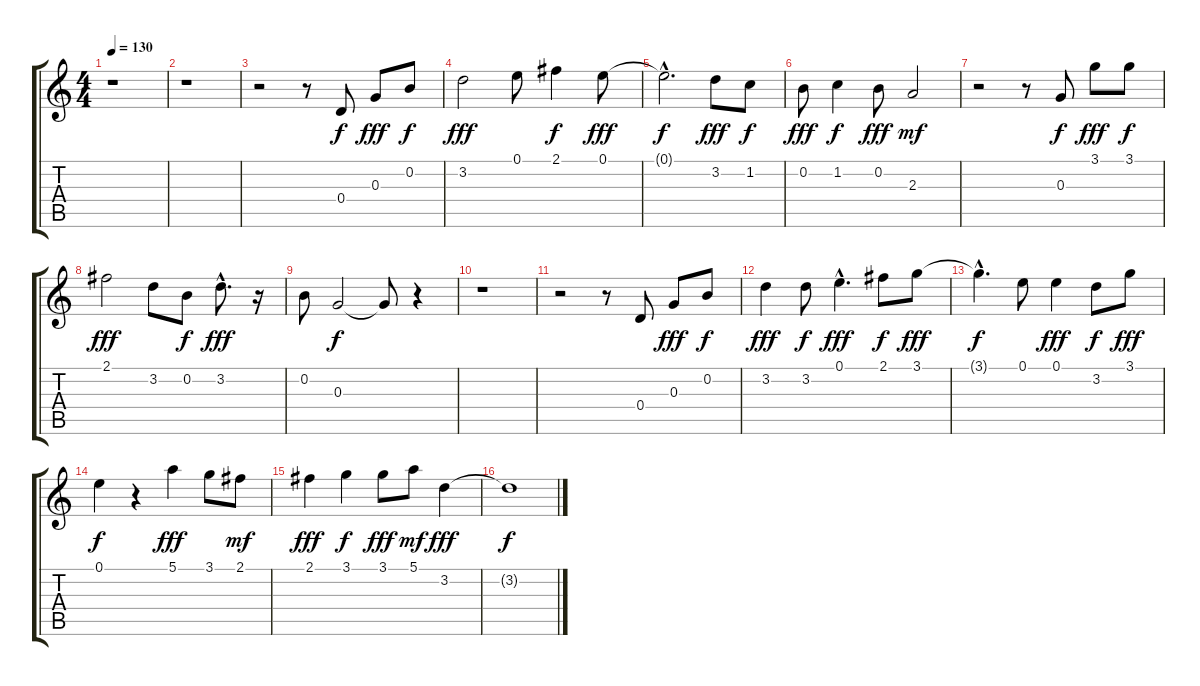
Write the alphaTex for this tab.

\track "" {instrument fretlessbass}
\staff {score tabs}
\tuning (E4 B3 G3 D3 A2 E2) {hide}
\ts (4 4)
\tempo 130
\clef g2
\ks c
r.1{dy f instrument fretlessbass} |
r.1 |
r.2 r.8 0.4.8 0.3.8{dy fff} 0.2.8{dy f} |
3.2.2{dy fff} 0.1.8 2.1.4{dy f} 0.1.8{dy fff} |
0.1{hac t}.2{d dy f} 3.2.8{dy fff} 1.2.8{dy f} |
0.2.8{dy fff} 1.2.4{dy f} 0.2.8{dy fff} 2.3.2{dy mf} |
r.2 r.8 0.3.8{dy f} 3.1.8{dy fff} 3.1.8{dy f} |
2.1.2{dy fff} 3.2.8 0.2.8{dy f} 3.2{hac}.8{d dy fff} r.16 |
0.2.8 0.3.2{dy f} 0.3{t}.8 r.4 |
r.1 |
r.2 r.8 0.4.8 0.3.8{dy fff} 0.2.8{dy f} |
3.2.4{dy fff} 3.2.8{dy f} 0.1{hac}.4{d dy fff} 2.1.8{dy f} 3.1.8{dy fff} |
3.1{hac t}.4{d dy f} 0.1.8 0.1.4{dy fff} 3.2.8{dy f} 3.1.8{dy fff} |
0.1.4{dy f} r.4 5.1.4{dy fff} 3.1.8 2.1.8{dy mf} |
2.1.4{dy fff} 3.1.4{dy f} 3.1.8{dy fff} 5.1.8{dy mf} 3.2.4{dy fff} |
3.2{t}.1{dy f}
